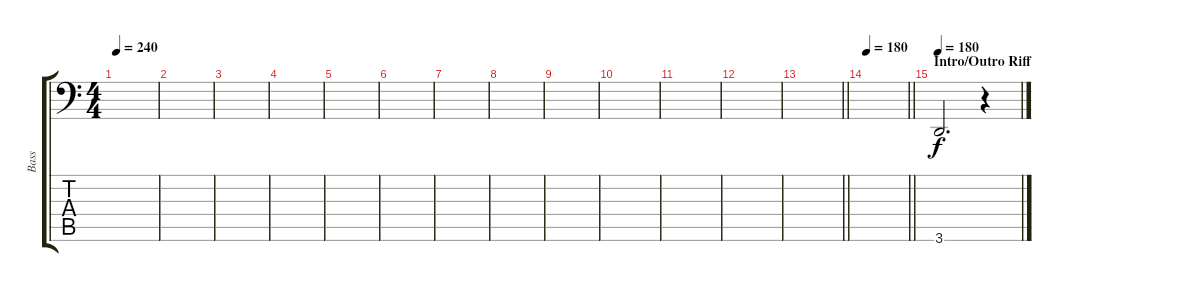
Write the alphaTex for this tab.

\track ("Bass" "Bass") {instrument electricbassfinger}
\staff {score tabs}
\tuning (C3 G2 D2 A1 E1 B0) {hide}
\ts (4 4)
\tempo 240
\clef f4
\ks c
|
|
|
|
|
|
|
|
|
|
|
|
\barLineRight lightlight
|
\tempo 180
\barLineRight lightlight
|
\section ("" "Intro/Outro Riff")
\tempo 180
3.6.2{d} r.4
